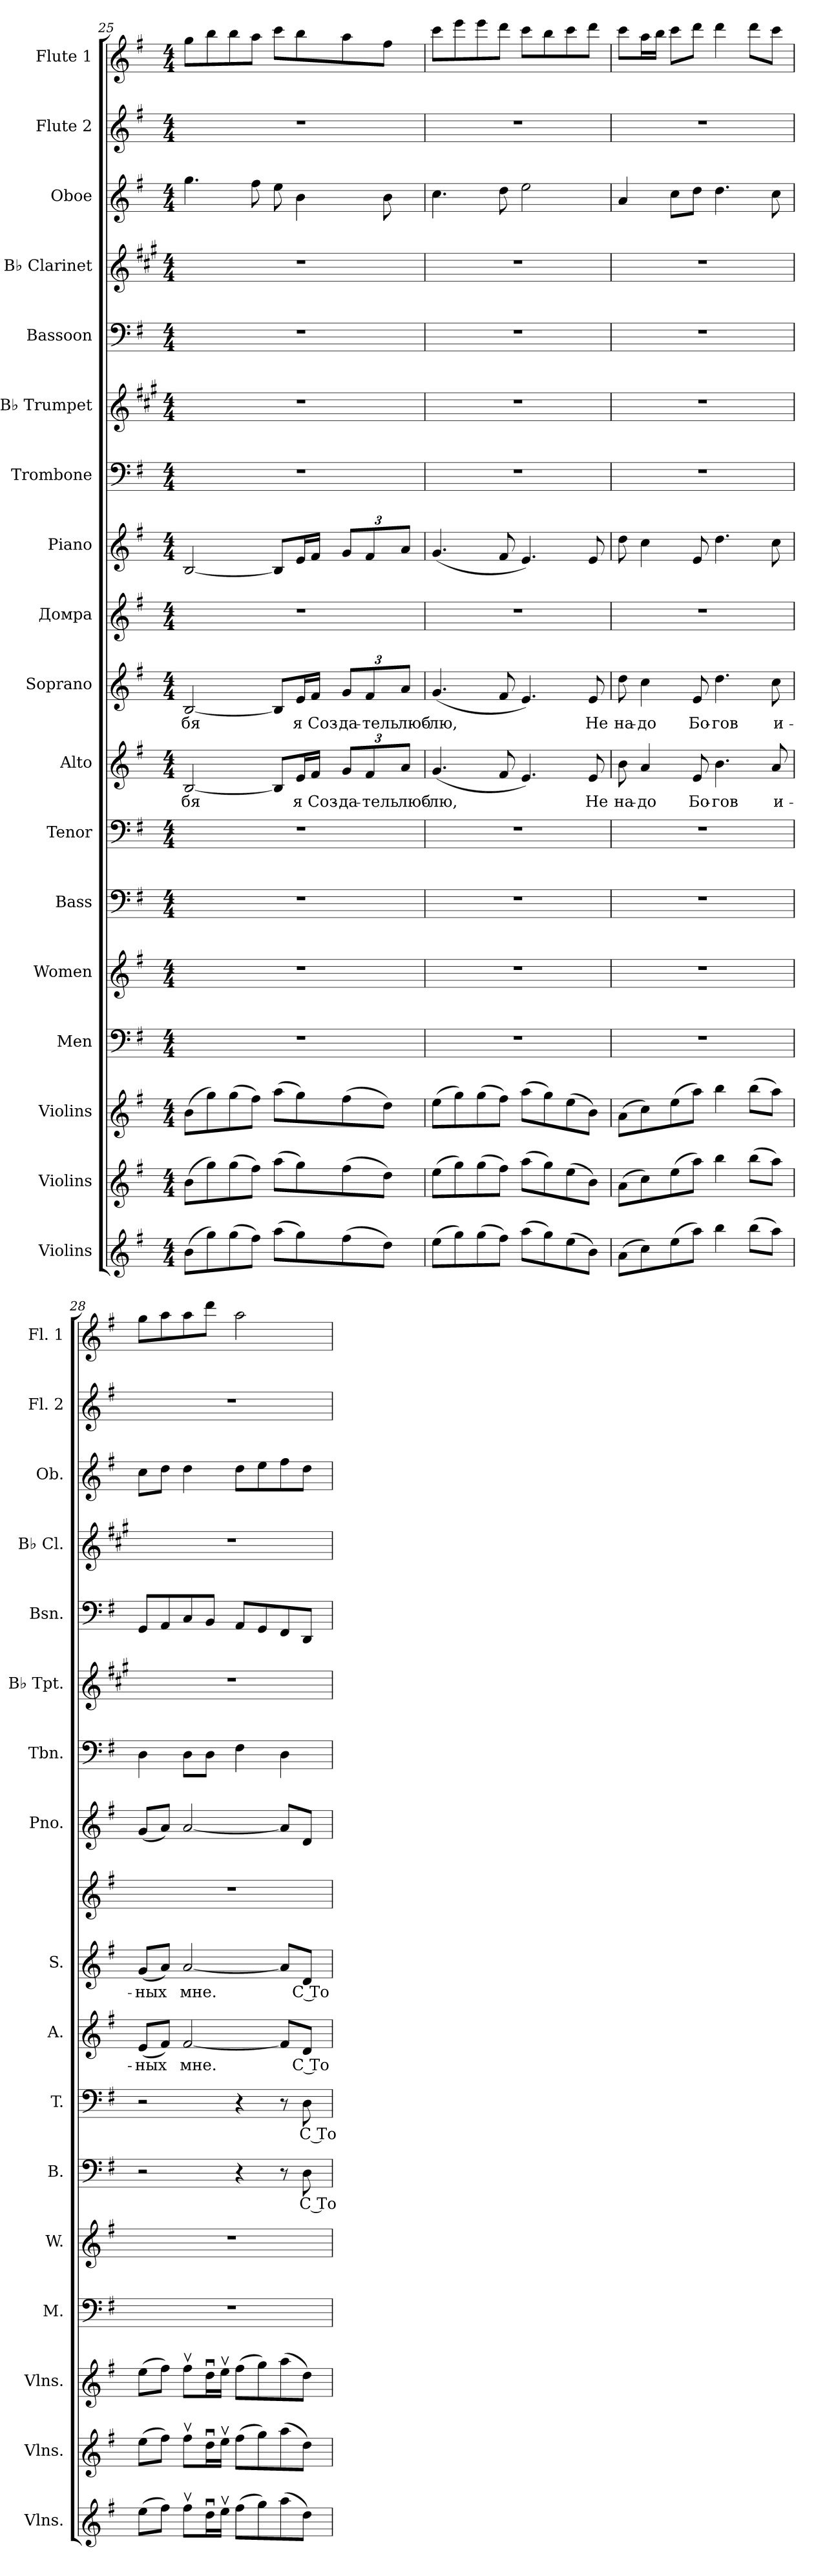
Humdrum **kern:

**kern	**kern	**kern	**kern	**kern	**kern	**text	**kern	**text	**kern	**text	**kern	**text	**kern	**kern	**kern	**kern	**kern	**kern	**kern	**kern	**kern
*part18	*part17	*part16	*part15	*part14	*part13	*part13	*part12	*part12	*part11	*part11	*part10	*part10	*part9	*part8	*part7	*part6	*part5	*part4	*part3	*part2	*part1
*staff18	*staff17	*staff16	*staff15	*staff14	*staff13	*staff13	*staff12	*staff12	*staff11	*staff11	*staff10	*staff10	*staff9	*staff8	*staff7	*staff6	*staff5	*staff4	*staff3	*staff2	*staff1
*I"Violins	*I"Violins	*I"Violins	*I"Men	*I"Women	*I"Bass	*	*I"Tenor	*	*I"Alto	*	*I"Soprano	*	*I"Домра	*I"Piano	*I"Trombone	*I"B♭ Trumpet	*I"Bassoon	*I"B♭ Clarinet	*I"Oboe	*I"Flute 2	*I"Flute 1
*I'Vlns.	*I'Vlns.	*I'Vlns.	*I'M.	*I'W.	*I'B.	*	*I'T.	*	*I'A.	*	*I'S.	*	*	*I'Pno.	*I'Tbn.	*I'B♭ Tpt.	*I'Bsn.	*I'B♭ Cl.	*I'Ob.	*I'Fl. 2	*I'Fl. 1
!!LO:PB:g=z
*clefG2	*clefG2	*clefG2	*clefF4	*clefG2	*clefF4	*	*clefF4	*	*clefG2	*	*clefG2	*	*clefG2	*clefG2	*clefF4	*clefG2	*clefF4	*clefG2	*clefG2	*clefG2	*clefG2
*	*	*	*	*	*	*	*	*	*	*	*	*	*	*	*	*ITrd1c2	*	*ITrd1c2	*	*	*
*k[f#]	*k[f#]	*k[f#]	*k[f#]	*k[f#]	*k[f#]	*	*k[f#]	*	*k[f#]	*	*k[f#]	*	*k[f#]	*k[f#]	*k[f#]	*k[f#]	*k[f#]	*k[f#]	*k[f#]	*k[f#]	*k[f#]
*M4/4	*M4/4	*M4/4	*M4/4	*M4/4	*M4/4	*	*M4/4	*	*M4/4	*	*M4/4	*	*M4/4	*M4/4	*M4/4	*M4/4	*M4/4	*M4/4	*M4/4	*M4/4	*M4/4
=25	=25	=25	=25	=25	=25	=25	=25	=25	=25	=25	=25	=25	=25	=25	=25	=25	=25	=25	=25	=25	=25
!	!	!	!	!	!	!	!	!	!	!LO:LY:b	!	!LO:LY:b	!	!	!	!	!	!	!	!	!
(>8b\L	(>8b\L	(>8b\L	1r	1r	1r	.	1r	.	[2B/	-бя	[2B/	-бя	1r	[2B/	1r	1r	1r	1r	4.gg\	1r	8gg\L
8gg\)	8gg\)	8gg\)	.	.	.	.	.	.	.	.	.	.	.	.	.	.	.	.	.	.	8bb\
(>8gg\	(>8gg\	(>8gg\	.	.	.	.	.	.	.	.	.	.	.	.	.	.	.	.	.	.	8bb\
8ff#\J)	8ff#\J)	8ff#\J)	.	.	.	.	.	.	.	.	.	.	.	.	.	.	.	.	8ff#\	.	8aa\J
(>8aa\L	(>8aa\L	(>8aa\L	.	.	.	.	.	.	8B/L]	.	8B/L]	.	.	8B/L]	.	.	.	.	8ee\	.	8ccc\L
!	!	!	!	!	!	!	!	!	!	!LO:LY:b	!	!LO:LY:b	!	!	!	!	!	!	!	!	!
8gg\)	8gg\)	8gg\)	.	.	.	.	.	.	16e/L	я	16e/L	я	.	16e/L	.	.	.	.	4b\	.	8bb\
!	!	!	!	!	!	!	!	!	!	!LO:LY:b	!	!LO:LY:b	!	!	!	!	!	!	!	!	!
.	.	.	.	.	.	.	.	.	16f#/JJ	Соз-	16f#/JJ	Соз-	.	16f#/JJ	.	.	.	.	.	.	.
*	*	*	*	*	*	*	*	*	*Xbrackettup	*	*	*	*	*	*	*	*	*	*	*	*
!	!	!	!	!	!	!	!	!	!	!LO:LY:b	!	!	!	!	!	!	!	!	!	!	!
*	*	*	*	*	*	*	*	*	*	*	*Xbrackettup	*	*	*	*	*	*	*	*	*	*
!	!	!	!	!	!	!	!	!	!	!	!	!LO:LY:b	!	!	!	!	!	!	!	!	!
*	*	*	*	*	*	*	*	*	*	*	*	*	*	*Xbrackettup	*	*	*	*	*	*	*
(>8ff#\	(>8ff#\	(>8ff#\	.	.	.	.	.	.	12g/L	-да-	12g/L	-да-	.	12g/L	.	.	.	.	.	.	8aa\
!	!	!	!	!	!	!	!	!	!	!LO:LY:b	!	!LO:LY:b	!	!	!	!	!	!	!	!	!
.	.	.	.	.	.	.	.	.	12f#/	-тель	12f#/	-тель	.	12f#/	.	.	.	.	.	.	.
8dd\J)	8dd\J)	8dd\J)	.	.	.	.	.	.	.	.	.	.	.	.	.	.	.	.	8b\	.	8ff#\J
!	!	!	!	!	!	!	!	!	!	!LO:LY:b	!	!LO:LY:b	!	!	!	!	!	!	!	!	!
.	.	.	.	.	.	.	.	.	12a/J	люб-	12a/J	люб-	.	12a/J	.	.	.	.	.	.	.
=26	=26	=26	=26	=26	=26	=26	=26	=26	=26	=26	=26	=26	=26	=26	=26	=26	=26	=26	=26	=26	=26
!	!	!	!	!	!	!	!	!	!	!LO:LY:b	!	!LO:LY:b	!	!	!	!	!	!	!	!	!
(>8ee\L	(>8ee\L	(>8ee\L	1r	1r	1r	.	1r	.	(<4.g/	-лю,	(<4.g/	-лю,	1r	(<4.g/	1r	1r	1r	1r	4.cc\	1r	8ccc\L
8gg\)	8gg\)	8gg\)	.	.	.	.	.	.	.	.	.	.	.	.	.	.	.	.	.	.	8eee\
(>8gg\	(>8gg\	(>8gg\	.	.	.	.	.	.	.	.	.	.	.	.	.	.	.	.	.	.	8eee\
8ff#\J)	8ff#\J)	8ff#\J)	.	.	.	.	.	.	8f#/	.	8f#/	.	.	8f#/	.	.	.	.	8dd\	.	8ddd\J
(>8aa\L	(>8aa\L	(>8aa\L	.	.	.	.	.	.	4.e/)	.	4.e/)	.	.	4.e/)	.	.	.	.	2ee\	.	8ccc\L
8gg\)	8gg\)	8gg\)	.	.	.	.	.	.	.	.	.	.	.	.	.	.	.	.	.	.	8bb\
(>8ee\	(>8ee\	(>8ee\	.	.	.	.	.	.	.	.	.	.	.	.	.	.	.	.	.	.	8ccc\
!	!	!	!	!	!	!	!	!	!	!LO:LY:b	!	!LO:LY:b	!	!	!	!	!	!	!	!	!
8b\J)	8b\J)	8b\J)	.	.	.	.	.	.	8e/	Не	8e/	Не	.	8e/	.	.	.	.	.	.	8ddd\J
=27	=27	=27	=27	=27	=27	=27	=27	=27	=27	=27	=27	=27	=27	=27	=27	=27	=27	=27	=27	=27	=27
!	!	!	!	!	!	!	!	!	!	!LO:LY:b	!	!LO:LY:b	!	!	!	!	!	!	!	!	!
(>8a\L	(>8a\L	(>8a\L	1r	1r	1r	.	1r	.	8b\	на-	8dd\	на-	1r	8dd\	1r	1r	1r	1r	4a/	1r	8ccc\L
!	!	!	!	!	!	!	!	!	!	!LO:LY:b	!	!LO:LY:b	!	!	!	!	!	!	!	!	!
8cc\)	8cc\)	8cc\)	.	.	.	.	.	.	4a/	-до	4cc\	-до	.	4cc\	.	.	.	.	.	.	16aa\L
.	.	.	.	.	.	.	.	.	.	.	.	.	.	.	.	.	.	.	.	.	16bb\JJ
(>8ee\	(>8ee\	(>8ee\	.	.	.	.	.	.	.	.	.	.	.	.	.	.	.	.	8cc\L	.	8ccc\L
!	!	!	!	!	!	!	!	!	!	!LO:LY:b	!	!LO:LY:b	!	!	!	!	!	!	!	!	!
8aa\J)	8aa\J)	8aa\J)	.	.	.	.	.	.	8e/	Бо-	8e/	Бо-	.	8e/	.	.	.	.	8dd\J	.	8ddd\J
!	!	!	!	!	!	!	!	!	!	!LO:LY:b	!	!LO:LY:b	!	!	!	!	!	!	!	!	!
4bb\	4bb\	4bb\	.	.	.	.	.	.	4.b\	-гов	4.dd\	-гов	.	4.dd\	.	.	.	.	4.dd\	.	4ddd\
(>8bb\L	(>8bb\L	(>8bb\L	.	.	.	.	.	.	.	.	.	.	.	.	.	.	.	.	.	.	8ddd\L
!	!	!	!	!	!	!	!	!	!	!LO:LY:b	!	!LO:LY:b	!	!	!	!	!	!	!	!	!
8aa\J)	8aa\J)	8aa\J)	.	.	.	.	.	.	8a/	и-	8cc\	и-	.	8cc\	.	.	.	.	8cc\	.	8ccc\J
!!LO:PB:g=z
=28	=28	=28	=28	=28	=28	=28	=28	=28	=28	=28	=28	=28	=28	=28	=28	=28	=28	=28	=28	=28	=28
!	!	!	!	!	!	!	!	!	!	!LO:LY:b	!	!LO:LY:b	!	!	!	!	!	!	!	!	!
(>8ee\L	(>8ee\L	(>8ee\L	1r	1r	2r	.	2r	.	(<8e/L	-ных	(<8g/L	-ных	1r	(<8g/L	4D\	1r	8GG/L	1r	8cc\L	1r	8gg\L
8ff#\J)	8ff#\J)	8ff#\J)	.	.	.	.	.	.	8f#/J)	.	8a/J)	.	.	8a/J)	.	.	8AA/	.	8dd\J	.	8aa\
!	!	!	!	!	!	!	!	!	!	!LO:LY:b	!	!LO:LY:b	!	!	!	!	!	!	!	!	!
8ff#v\L	8ff#v\L	8ff#v\L	.	.	.	.	.	.	[2f#/	мне.	[2a/	мне.	.	[2a/	8D\L	.	8C/	.	4dd\	.	8aa\
16ddu\L	16ddu\L	16ddu\L	.	.	.	.	.	.	.	.	.	.	.	.	8D\J	.	8BB/J	.	.	.	8ddd\J
16eev\JJ	16eev\JJ	16eev\JJ	.	.	.	.	.	.	.	.	.	.	.	.	.	.	.	.	.	.	.
(>8ff#\L	(>8ff#\L	(>8ff#\L	.	.	4r	.	4r	.	.	.	.	.	.	.	4F#\	.	8AA/L	.	8dd\L	.	2aa\
8gg\)	8gg\)	8gg\)	.	.	.	.	.	.	.	.	.	.	.	.	.	.	8GG/	.	8ee\	.	.
(>8aa\	(>8aa\	(>8aa\	.	.	8r	.	8r	.	8f#/L]	.	8a/L]	.	.	8a/L]	4D\	.	8FF#/	.	8ff#\	.	.
!	!	!	!	!	!	!LO:LY:b	!	!LO:LY:b	!	!LO:LY:b	!	!LO:LY:b	!	!	!	!	!	!	!	!	!
8dd\J)	8dd\J)	8dd\J)	.	.	8D\	С То-	8D\	С То-	8d/J	С То-	8d/J	С То-	.	8d/J	.	.	8DD/J	.	8dd\J	.	.
=	=	=	=	=	=	=	=	=	=	=	=	=	=	=	=	=	=	=	=	=	=
*-	*-	*-	*-	*-	*-	*-	*-	*-	*-	*-	*-	*-	*-	*-	*-	*-	*-	*-	*-	*-	*-
